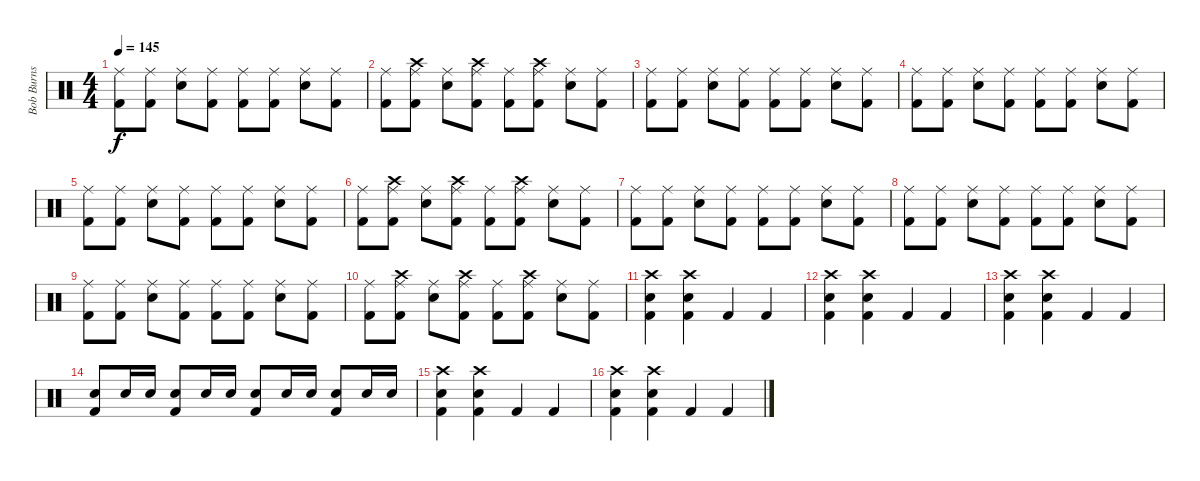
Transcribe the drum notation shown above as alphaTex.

\track ("Bob Burns" "Bob Burns") {instrument percussion}
\staff {score}
\articulation defaults
\ts (4 4)
\tempo 145
\clef neutral
\ks c
("Ride (middle)" "Kick (hit) 2").8{dy f} ("Ride (middle)" "Kick (hit) 2").8 ("Ride (middle)" "Electric Snare (hit)").8 ("Ride (middle)" "Kick (hit) 2").8 ("Ride (middle)" "Kick (hit) 2").8 ("Ride (middle)" "Kick (hit) 2").8 ("Ride (middle)" "Electric Snare (hit)").8 ("Ride (middle)" "Kick (hit) 2").8 |
("Ride (middle)" "Kick (hit) 2").8 ("Ride (middle)" "Crash high (hit)" "Kick (hit) 2").8 ("Ride (middle)" "Electric Snare (hit)").8 ("Ride (middle)" "Crash high (hit)" "Kick (hit) 2").8 ("Ride (middle)" "Kick (hit) 2").8 ("Ride (middle)" "Crash high (hit)" "Kick (hit) 2").8 ("Ride (middle)" "Electric Snare (hit)").8 ("Ride (middle)" "Kick (hit) 2").8 |
("Ride (middle)" "Kick (hit) 2").8 ("Ride (middle)" "Kick (hit) 2").8 ("Ride (middle)" "Electric Snare (hit)").8 ("Ride (middle)" "Kick (hit) 2").8 ("Ride (middle)" "Kick (hit) 2").8 ("Ride (middle)" "Kick (hit) 2").8 ("Ride (middle)" "Electric Snare (hit)").8 ("Ride (middle)" "Kick (hit) 2").8 |
("Ride (middle)" "Kick (hit) 2").8 ("Ride (middle)" "Kick (hit) 2").8 ("Ride (middle)" "Electric Snare (hit)").8 ("Ride (middle)" "Kick (hit) 2").8 ("Ride (middle)" "Kick (hit) 2").8 ("Ride (middle)" "Kick (hit) 2").8 ("Ride (middle)" "Electric Snare (hit)").8 ("Ride (middle)" "Kick (hit) 2").8 |
("Ride (middle)" "Kick (hit) 2").8 ("Ride (middle)" "Kick (hit) 2").8 ("Ride (middle)" "Electric Snare (hit)").8 ("Ride (middle)" "Kick (hit) 2").8 ("Ride (middle)" "Kick (hit) 2").8 ("Ride (middle)" "Kick (hit) 2").8 ("Ride (middle)" "Electric Snare (hit)").8 ("Ride (middle)" "Kick (hit) 2").8 |
("Ride (middle)" "Kick (hit) 2").8 ("Ride (middle)" "Crash high (hit)" "Kick (hit) 2").8 ("Ride (middle)" "Electric Snare (hit)").8 ("Ride (middle)" "Crash high (hit)" "Kick (hit) 2").8 ("Ride (middle)" "Kick (hit) 2").8 ("Ride (middle)" "Crash high (hit)" "Kick (hit) 2").8 ("Ride (middle)" "Electric Snare (hit)").8 ("Ride (middle)" "Kick (hit) 2").8 |
("Ride (middle)" "Kick (hit) 2").8 ("Ride (middle)" "Kick (hit) 2").8 ("Ride (middle)" "Electric Snare (hit)").8 ("Ride (middle)" "Kick (hit) 2").8 ("Ride (middle)" "Kick (hit) 2").8 ("Ride (middle)" "Kick (hit) 2").8 ("Ride (middle)" "Electric Snare (hit)").8 ("Ride (middle)" "Kick (hit) 2").8 |
("Ride (middle)" "Kick (hit) 2").8 ("Ride (middle)" "Kick (hit) 2").8 ("Ride (middle)" "Electric Snare (hit)").8 ("Ride (middle)" "Kick (hit) 2").8 ("Ride (middle)" "Kick (hit) 2").8 ("Ride (middle)" "Kick (hit) 2").8 ("Ride (middle)" "Electric Snare (hit)").8 ("Ride (middle)" "Kick (hit) 2").8 |
("Ride (middle)" "Kick (hit) 2").8 ("Ride (middle)" "Kick (hit) 2").8 ("Ride (middle)" "Electric Snare (hit)").8 ("Ride (middle)" "Kick (hit) 2").8 ("Ride (middle)" "Kick (hit) 2").8 ("Ride (middle)" "Kick (hit) 2").8 ("Ride (middle)" "Electric Snare (hit)").8 ("Ride (middle)" "Kick (hit) 2").8 |
("Ride (middle)" "Kick (hit) 2").8 ("Ride (middle)" "Crash high (hit)" "Kick (hit) 2").8 ("Ride (middle)" "Electric Snare (hit)").8 ("Ride (middle)" "Crash high (hit)" "Kick (hit) 2").8 ("Ride (middle)" "Kick (hit) 2").8 ("Ride (middle)" "Crash high (hit)" "Kick (hit) 2").8 ("Ride (middle)" "Electric Snare (hit)").8 ("Ride (middle)" "Kick (hit) 2").8 |
("Crash high (hit)" "Electric Snare (hit)" "Kick (hit) 2").4 ("Crash high (hit)" "Electric Snare (hit)" "Kick (hit) 2").4 "Kick (hit) 2".4 "Kick (hit) 2".4 |
("Crash high (hit)" "Electric Snare (hit)" "Kick (hit) 2").4 ("Crash high (hit)" "Electric Snare (hit)" "Kick (hit) 2").4 "Kick (hit) 2".4 "Kick (hit) 2".4 |
("Crash high (hit)" "Electric Snare (hit)" "Kick (hit) 2").4 ("Crash high (hit)" "Electric Snare (hit)" "Kick (hit) 2").4 "Kick (hit) 2".4 "Kick (hit) 2".4 |
("Electric Snare (hit)" "Kick (hit) 2").8 "Electric Snare (hit)".16 "Electric Snare (hit)".16 ("Electric Snare (hit)" "Kick (hit) 2").8 "Electric Snare (hit)".16 "Electric Snare (hit)".16 ("Electric Snare (hit)" "Kick (hit) 2").8 "Electric Snare (hit)".16 "Electric Snare (hit)".16 ("Electric Snare (hit)" "Kick (hit) 2").8 "Electric Snare (hit)".16 "Electric Snare (hit)".16 |
("Crash high (hit)" "Electric Snare (hit)" "Kick (hit) 2").4 ("Crash high (hit)" "Electric Snare (hit)" "Kick (hit) 2").4 "Kick (hit) 2".4 "Kick (hit) 2".4 |
("Crash high (hit)" "Electric Snare (hit)" "Kick (hit) 2").4 ("Crash high (hit)" "Electric Snare (hit)" "Kick (hit) 2").4 "Kick (hit) 2".4 "Kick (hit) 2".4
